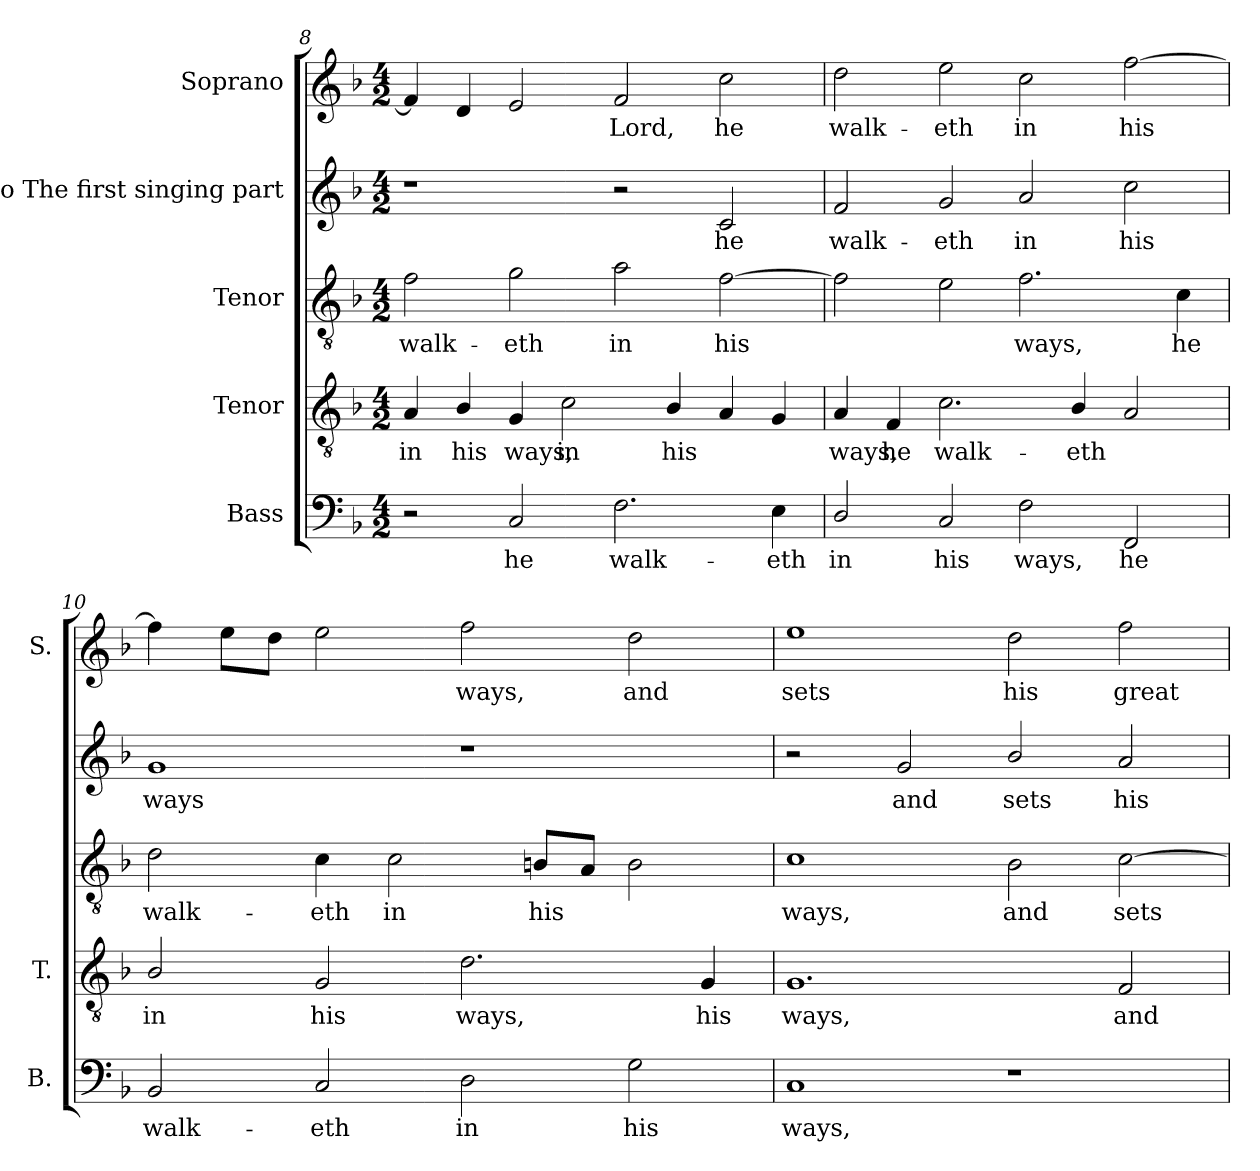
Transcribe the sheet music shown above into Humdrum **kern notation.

**kern	**text	**kern	**text	**kern	**text	**kern	**text	**kern	**text
*part5	*part5	*part4	*part4	*part3	*part3	*part2	*part2	*part1	*part1
*staff5	*staff5	*staff4	*staff4	*staff3	*staff3	*staff2	*staff2	*staff1	*staff1
*I"Bass	*	*I"Tenor	*	*I"Tenor	*	*I"Alto The first singing part	*	*I"Soprano	*
*I'B.	*	*I'T.	*	*	*	*	*	*I'S.	*
!!LO:LB:g=z
*clefF4	*	*clefGv2	*	*clefGv2	*	*clefG2	*	*clefG2	*
*	*	*ITrd7c12	*	*ITrd7c12	*	*ITrd7c12	*	*	*
*k[b-]	*	*k[b-]	*	*k[b-]	*	*k[b-]	*	*k[b-]	*
*F:	*	*F:	*	*F:	*	*F:	*	*F:	*
*M4/2	*	*M4/2	*	*M4/2	*	*M4/2	*	*M4/2	*
=8	=8	=8	=8	=8	=8	=8	=8	=8	=8
!	!	!	!LO:LY:b:color=#000000	!	!	!	!	!	!
!	!	!	!	!	!LO:LY:b:color=#000000	!	!	!	!
2r	.	4AAi/	in	2Fi\	walk-	1r	.	4fi/]	.
!	!	!	!LO:LY:b:color=#000000	!	!	!	!	!	!
.	.	4BB-i/	his	.	.	.	.	4di/	.
!	!LO:LY:b:color=#000000	!	!	!	!	!	!	!	!
!	!	!	!LO:LY:b:color=#000000	!	!	!	!	!	!
!	!	!	!	!	!LO:LY:b:color=#000000	!	!	!	!
2Ci/	he	4GGi/	ways,	2Gi\	-eth	.	.	2ei/	.
!	!	!	!LO:LY:b:color=#000000	!	!	!	!	!	!
.	.	2Ci\	in	.	.	.	.	.	.
!	!LO:LY:b:color=#000000	!	!	!	!	!	!	!	!
!	!	!	!	!	!LO:LY:b:color=#000000	!	!	!	!
!	!	!	!	!	!	!	!	!	!LO:LY:b:color=#000000
2.Fi\	walk-	.	.	2Ai\	in	2r	.	2fi/	Lord,
!	!	!	!LO:LY:b:color=#000000	!	!	!	!	!	!
.	.	4BB-i/	his	.	.	.	.	.	.
!	!	!	!	!	!LO:LY:b:color=#000000	!	!	!	!
!	!	!	!	!	!	!	!LO:LY:b:color=#000000	!	!
!	!	!	!	!	!	!	!	!	!LO:LY:b:color=#000000
.	.	4AAi/	.	[2Fi\	his	2Ci/	he	2cci\	he
!	!LO:LY:b:color=#000000	!	!	!	!	!	!	!	!
4Ei\	-eth	4GGi/	.	.	.	.	.	.	.
=9	=9	=9	=9	=9	=9	=9	=9	=9	=9
!	!LO:LY:b:color=#000000	!	!	!	!	!	!	!	!
!	!	!	!LO:LY:b:color=#000000	!	!	!	!	!	!
!	!	!	!	!	!	!	!LO:LY:b:color=#000000	!	!
!	!	!	!	!	!	!	!	!	!LO:LY:b:color=#000000
2Di/	in	4AAi/	ways,	2Fi\]	.	2Fi/	walk-	2ddi\	walk-
!	!	!	!LO:LY:b:color=#000000	!	!	!	!	!	!
.	.	4FFi/	he	.	.	.	.	.	.
!	!LO:LY:b:color=#000000	!	!	!	!	!	!	!	!
!	!	!	!LO:LY:b:color=#000000	!	!	!	!	!	!
!	!	!	!	!	!	!	!LO:LY:b:color=#000000	!	!
!	!	!	!	!	!	!	!	!	!LO:LY:b:color=#000000
2Ci/	his	2.Ci\	walk-	2Ei\	.	2Gi/	-eth	2eei\	-eth
!	!LO:LY:b:color=#000000	!	!	!	!	!	!	!	!
!	!	!	!	!	!LO:LY:b:color=#000000	!	!	!	!
!	!	!	!	!	!	!	!LO:LY:b:color=#000000	!	!
!	!	!	!	!	!	!	!	!	!LO:LY:b:color=#000000
2Fi\	ways,	.	.	2.Fi\	ways,	2Ai/	in	2cci\	in
!	!	!	!LO:LY:b:color=#000000	!	!	!	!	!	!
.	.	4BB-i/	-eth	.	.	.	.	.	.
!	!LO:LY:b:color=#000000	!	!	!	!	!	!	!	!
!	!	!	!	!	!	!	!LO:LY:b:color=#000000	!	!
!	!	!	!	!	!	!	!	!	!LO:LY:b:color=#000000
2FFi/	he	2AAi/	.	.	.	2ci\	his	[2ffi\	his
!	!	!	!	!	!LO:LY:b:color=#000000	!	!	!	!
.	.	.	.	4Ci\	he	.	.	.	.
=10	=10	=10	=10	=10	=10	=10	=10	=10	=10
!	!LO:LY:b:color=#000000	!	!	!	!	!	!	!	!
!	!	!	!LO:LY:b:color=#000000	!	!	!	!	!	!
!	!	!	!	!	!LO:LY:b:color=#000000	!	!	!	!
!	!	!	!	!	!	!	!LO:LY:b:color=#000000	!	!
2BB-i/	walk-	2BB-i/	in	2Di\	walk-	1Gi	ways	4ffi\]	.
.	.	.	.	.	.	.	.	8eei\L	.
.	.	.	.	.	.	.	.	8ddi\J	.
!	!LO:LY:b:color=#000000	!	!	!	!	!	!	!	!
!	!	!	!LO:LY:b:color=#000000	!	!	!	!	!	!
!	!	!	!	!	!LO:LY:b:color=#000000	!	!	!	!
2Ci/	-eth	2GGi/	his	4Ci\	-eth	.	.	2eei\	.
!	!	!	!	!	!LO:LY:b:color=#000000	!	!	!	!
.	.	.	.	2Ci\	in	.	.	.	.
!	!LO:LY:b:color=#000000	!	!	!	!	!	!	!	!
!	!	!	!LO:LY:b:color=#000000	!	!	!	!	!	!
!	!	!	!	!	!	!	!	!	!LO:LY:b:color=#000000
2Di\	in	2.Di\	ways,	.	.	1r	.	2ffi\	ways,
!	!	!	!	!	!LO:LY:b:color=#000000	!	!	!	!
.	.	.	.	8BBni/L	his	.	.	.	.
.	.	.	.	8AAi/J	.	.	.	.	.
!	!LO:LY:b:color=#000000	!	!	!	!	!	!	!	!
!	!	!	!	!	!	!	!	!	!LO:LY:b:color=#000000
2Gi\	his	.	.	2BBi\	.	.	.	2ddi\	and
!	!	!	!LO:LY:b:color=#000000	!	!	!	!	!	!
.	.	4GGi/	his	.	.	.	.	.	.
=11	=11	=11	=11	=11	=11	=11	=11	=11	=11
!	!LO:LY:b:color=#000000	!	!	!	!	!	!	!	!
!	!	!	!LO:LY:b:color=#000000	!	!	!	!	!	!
!	!	!	!	!	!LO:LY:b:color=#000000	!	!	!	!
!	!	!	!	!	!	!	!	!	!LO:LY:b:color=#000000
1Ci	ways,	1.GGi	ways,	1Ci	ways,	2r	.	1eei	sets
!	!	!	!	!	!	!	!LO:LY:b:color=#000000	!	!
.	.	.	.	.	.	2Gi/	and	.	.
!	!	!	!	!	!LO:LY:b:color=#000000	!	!	!	!
!	!	!	!	!	!	!	!LO:LY:b:color=#000000	!	!
!	!	!	!	!	!	!	!	!	!LO:LY:b:color=#000000
1r	.	.	.	2BB-i\	and	2B-i/	sets	2ddi\	his
!	!	!	!LO:LY:b:color=#000000	!	!	!	!	!	!
!	!	!	!	!	!LO:LY:b:color=#000000	!	!	!	!
!	!	!	!	!	!	!	!LO:LY:b:color=#000000	!	!
!	!	!	!	!	!	!	!	!	!LO:LY:b:color=#000000
.	.	2FFi/	and	[2Ci\	sets	2Ai/	his	2ffi\	great
=	=	=	=	=	=	=	=	=	=
*-	*-	*-	*-	*-	*-	*-	*-	*-	*-
